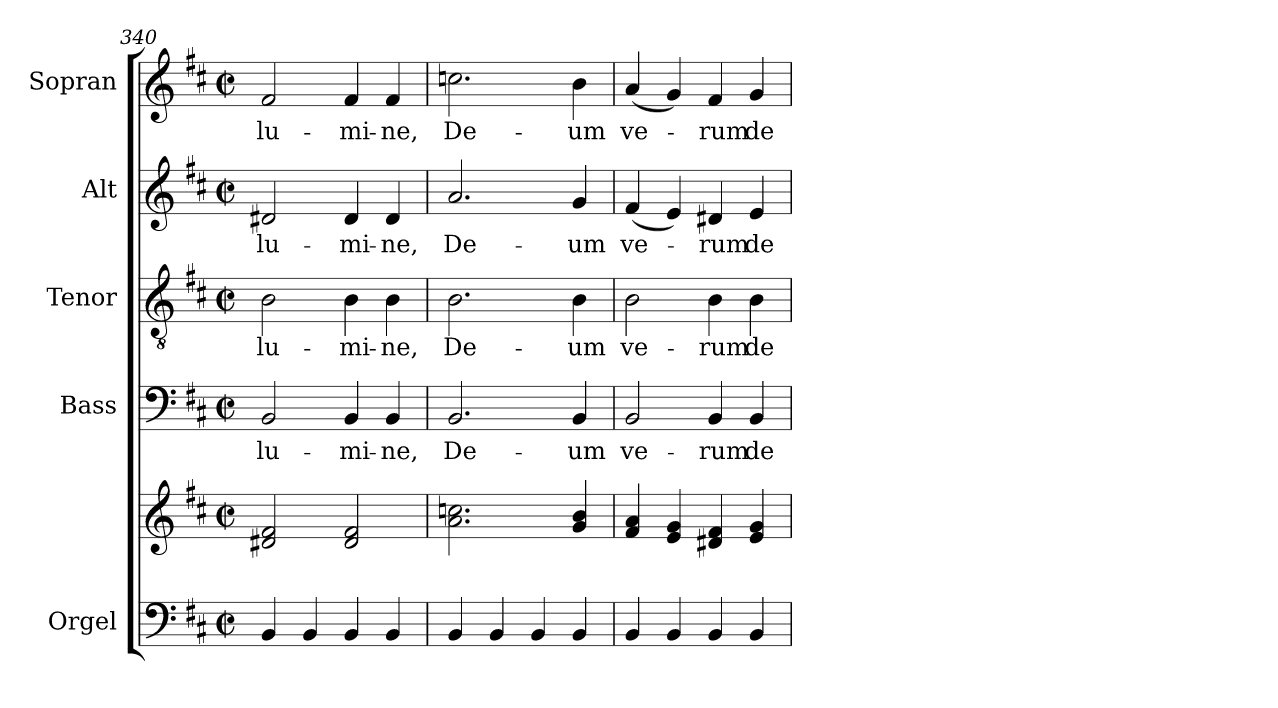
**kern	**kern	**kern	**text	**kern	**text	**kern	**text	**kern	**text
*part5	*part5	*part4	*part4	*part3	*part3	*part2	*part2	*part1	*part1
*staff6	*staff5	*staff4	*staff4	*staff3	*staff3	*staff2	*staff2	*staff1	*staff1
*I"Orgel	*	*I"Bass	*	*I"Tenor	*	*I"Alt	*	*I"Sopran	*
*I'Org.	*	*I'B.	*	*I'T.	*	*I'A.	*	*I'S.	*
*clefF4	*clefG2	*clefF4	*	*clefGv2	*	*clefG2	*	*clefG2	*
*k[f#c#]	*k[f#c#]	*k[f#c#]	*	*k[f#c#]	*	*k[f#c#]	*	*k[f#c#]	*
*D:	*D:	*D:	*	*D:	*	*D:	*	*D:	*
*M2/2	*M2/2	*M2/2	*	*M2/2	*	*M2/2	*	*M2/2	*
*met(c|)	*met(c|)	*met(c|)	*	*met(c|)	*	*met(c|)	*	*met(c|)	*
=340	=340	=340	=340	=340	=340	=340	=340	=340	=340
!	!	!	!LO:LY:b	!	!LO:LY:b	!	!LO:LY:b	!	!LO:LY:b
4BB/	2d#X/ 2f#/	2BB/	lu-	2B\	lu-	2d#X/	lu-	2f#/	lu-
4BB/	.	.	.	.	.	.	.	.	.
!	!	!	!LO:LY:b	!	!LO:LY:b	!	!LO:LY:b	!	!LO:LY:b
4BB/	2d#/ 2f#/	4BB/	-mi-	4B\	-mi-	4d#/	-mi-	4f#/	-mi-
!	!	!	!LO:LY:b	!	!LO:LY:b	!	!LO:LY:b	!	!LO:LY:b
4BB/	.	4BB/	-ne,	4B\	-ne,	4d#/	-ne,	4f#/	-ne,
=341	=341	=341	=341	=341	=341	=341	=341	=341	=341
!	!	!	!LO:LY:b	!	!LO:LY:b	!	!LO:LY:b	!	!LO:LY:b
4BB/	2.a\ 2.ccn\	2.BB/	De-	2.B\	De-	2.a/	De-	2.ccn\	De-
4BB/	.	.	.	.	.	.	.	.	.
4BB/	.	.	.	.	.	.	.	.	.
!	!	!	!LO:LY:b	!	!LO:LY:b	!	!LO:LY:b	!	!LO:LY:b
4BB/	4g/ 4b/	4BB/	-um	4B\	-um	4g/	-um	4b\	-um
!!LO:LB:g=z
=342	=342	=342	=342	=342	=342	=342	=342	=342	=342
!	!	!	!LO:LY:b	!	!LO:LY:b	!	!LO:LY:b	!	!LO:LY:b
4BB/	4f#/ 4a/	2BB/	ve-	2B\	ve-	(<4f#/	ve-	(<4a/	ve-
4BB/	4e/ 4g/	.	.	.	.	4e/)	.	4g/)	.
!	!	!	!LO:LY:b	!	!LO:LY:b	!	!LO:LY:b	!	!LO:LY:b
4BB/	4d#X/ 4f#/	4BB/	-rum	4B\	-rum	4d#X/	-rum	4f#/	-rum
!	!	!	!LO:LY:b	!	!LO:LY:b	!	!LO:LY:b	!	!LO:LY:b
4BB/	4e/ 4g/	4BB/	de	4B\	de	4e/	de	4g/	de
=	=	=	=	=	=	=	=	=	=
*-	*-	*-	*-	*-	*-	*-	*-	*-	*-
